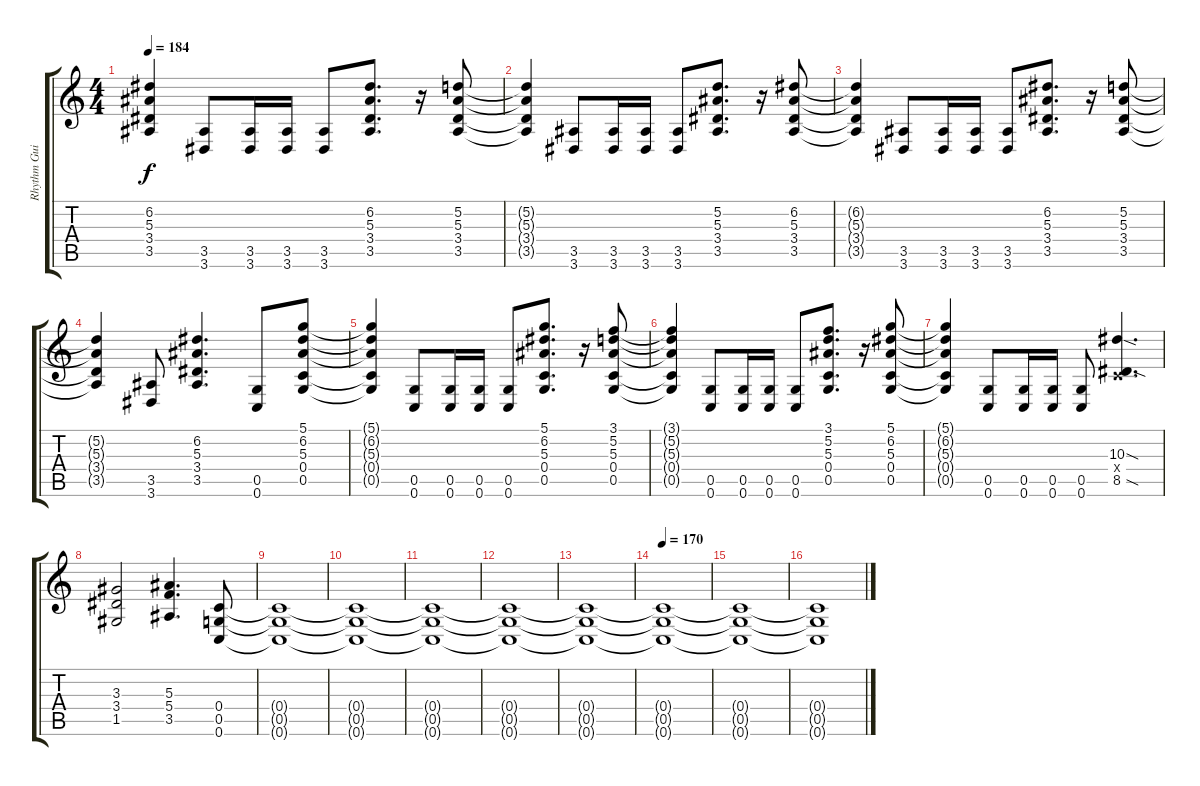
\track ("Rhythm Guitar" "Rhythm Gui") {instrument electricguitarclean}
\staff {score tabs}
\tuning (D4 A3 F3 C3 G2 C2) {hide}
\ts (4 4)
\tempo 184
\clef g2
\ks c
(6.2{t} 5.3{t} 3.4{t} 3.5{t}).4{dy f} (3.5 3.6).8 (3.5 3.6).16 (3.5 3.6).16 (3.5 3.6).8 (6.2 5.3 3.4 3.5).8{d} r.16 (5.2 5.3 3.4 3.5).8 |
(5.2{t} 5.3{t} 3.4{t} 3.5{t}).4 (3.5 3.6).8 (3.5 3.6).16 (3.5 3.6).16 (3.5 3.6).8 (5.2 5.3 3.4 3.5).8{d} r.16 (6.2 5.3 3.4 3.5).8 |
(6.2{t} 5.3{t} 3.4{t} 3.5{t}).4 (3.5 3.6).8 (3.5 3.6).16 (3.5 3.6).16 (3.5 3.6).8 (6.2 5.3 3.4 3.5).8{d} r.16 (5.2 5.3 3.4 3.5).8 |
(5.2{t} 5.3{t} 3.4{t} 3.5{t}).4 (3.5 3.6).8 (6.2 5.3 3.4 3.5).4{d} (0.5 0.6).8 (5.1 6.2 5.3 0.4 0.5).8 |
(5.1{t} 6.2{t} 5.3{t} 0.4{t} 0.5{t}).4 (0.5 0.6).8 (0.5 0.6).16 (0.5 0.6).16 (0.5 0.6).8 (5.1 6.2 5.3 0.4 0.5).8{d} r.16 (3.1 5.2 5.3 0.4 0.5).8 |
(3.1{t} 5.2{t} 5.3{t} 0.4{t} 0.5{t}).4 (0.5 0.6).8 (0.5 0.6).16 (0.5 0.6).16 (0.5 0.6).8 (3.1 5.2 5.3 0.4 0.5).8{d} r.16 (5.1 6.2 5.3 0.4 0.5).8 |
(5.1{t} 6.2{t} 5.3{t} 0.4{t} 0.5{t}).4 (0.5 0.6).8 (0.5 0.6).16 (0.5 0.6).16 (0.5 0.6).8 (10.3{sod} 0.4{x} 8.5{sod}).4{d} |
(3.3 3.4 1.5).2 (5.3 5.4 3.5).4{d} (0.4 0.5 0.6).8 |
(0.4{t} 0.5{t} 0.6{t}).1 |
(0.4{t} 0.5{t} 0.6{t}).1 |
(0.4{t} 0.5{t} 0.6{t}).1 |
(0.4{t} 0.5{t} 0.6{t}).1 |
(0.4{t} 0.5{t} 0.6{t}).1 |
\tempo 170
(0.4{t} 0.5{t} 0.6{t}).1 |
(0.4{t} 0.5{t} 0.6{t}).1 |
(0.4{t} 0.5{t} 0.6{t}).1
